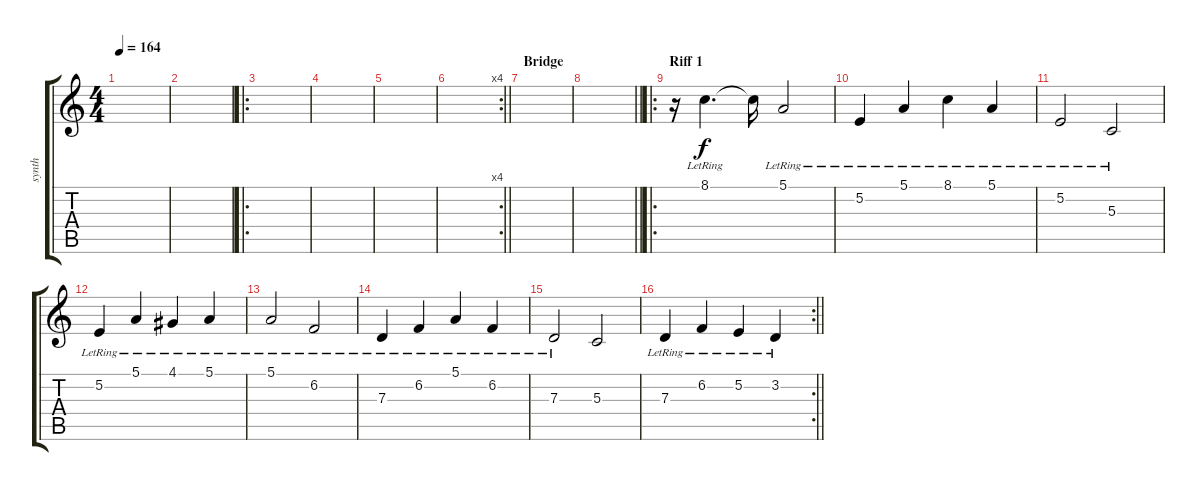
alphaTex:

\track ("synth" "synth") {instrument musicbox}
\staff {score tabs}
\tuning (E4 B3 G3 D3 A2 E2) {hide}
\ts (4 4)
\tempo 164
\clef g2
\ks c
|
|
\ro
|
|
|
\rc 4
\barLineRight lightlight
|
\section ("" "Bridge")
|
\barLineRight lightlight
|
\ro
\section ("" "Riff 1")
r.16 8.1{lr}.4{d} 8.1{t}.16 5.1{lr}.2 |
5.2{lr}.4 5.1{lr}.4 8.1{lr}.4 5.1{lr}.4 |
5.2{lr}.2 5.3{lr}.2 |
5.2{lr}.4 5.1{lr}.4 4.1{lr}.4 5.1{lr}.4 |
5.1{lr}.2 6.2{lr}.2 |
7.3{lr}.4 6.2{lr}.4 5.1{lr}.4 6.2{lr}.4 |
7.3{lr}.2 5.3.2 |
\rc 2
\barLineRight lightlight
7.3{lr}.4 6.2{lr}.4 5.2{lr}.4 3.2{lr}.4
